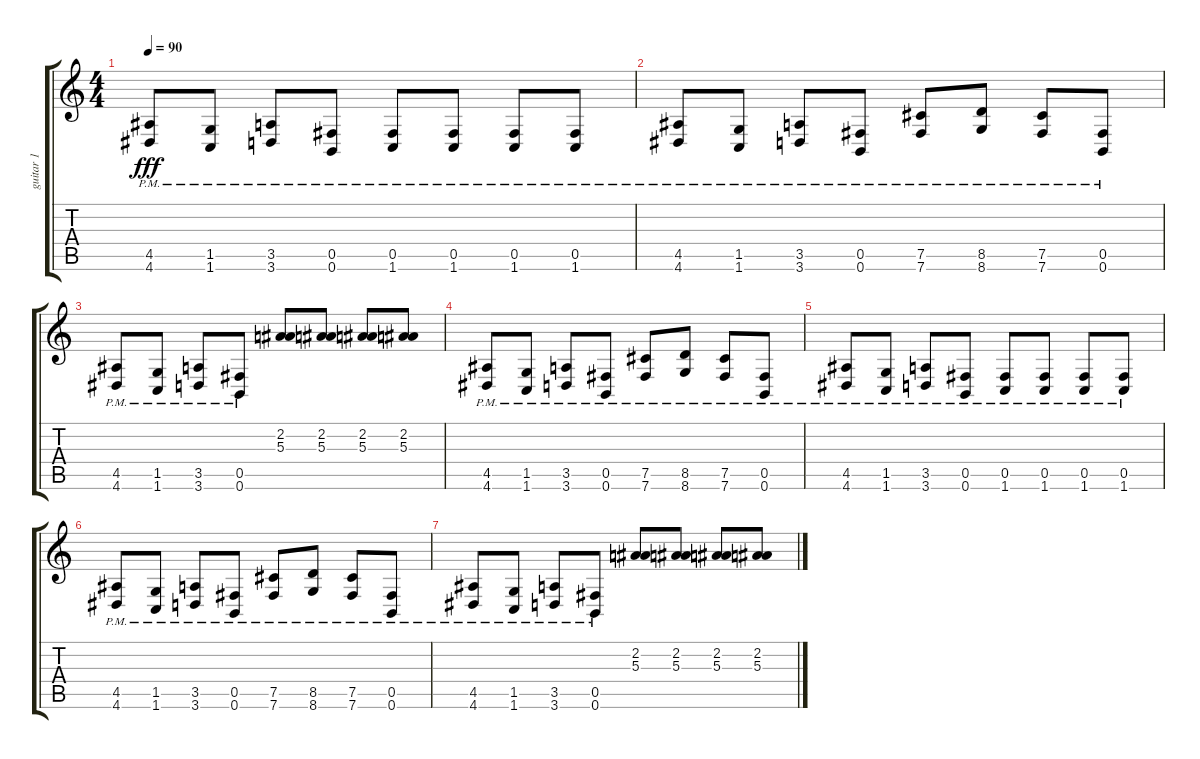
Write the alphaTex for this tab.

\track ("guitar 1" "guitar 1") {instrument distortionguitar}
\staff {score tabs}
\tuning (Db4 Ab3 E3 B2 Gb2 B1) {hide}
\ts (4 4)
\tempo 90
\clef g2
\ks c
(4.5{pm} 4.6{pm}).8{dy fff} (1.5{pm} 1.6{pm}).8 (3.5{pm} 3.6{pm}).8 (0.5{pm} 0.6{pm}).8 (0.5{pm} 1.6{pm}).8 (0.5{pm} 1.6{pm}).8 (0.5{pm} 1.6{pm}).8 (0.5{pm} 1.6{pm}).8 |
(4.5{pm} 4.6{pm}).8 (1.5{pm} 1.6{pm}).8 (3.5{pm} 3.6{pm}).8 (0.5{pm} 0.6{pm}).8 (7.5{pm} 7.6{pm}).8 (8.5{pm} 8.6{pm}).8 (7.5{pm} 7.6{pm}).8 (0.5{pm} 0.6{pm}).8 |
(4.5{pm} 4.6{pm}).8 (1.5{pm} 1.6{pm}).8 (3.5{pm} 3.6{pm}).8 (0.5{pm} 0.6{pm}).8 (2.2 5.3).8 (2.2 5.3).8 (2.2 5.3).8 (2.2 5.3).8 |
(4.5{pm} 4.6{pm}).8 (1.5{pm} 1.6{pm}).8 (3.5{pm} 3.6{pm}).8 (0.5{pm} 0.6{pm}).8 (7.5{pm} 7.6{pm}).8 (8.5{pm} 8.6{pm}).8 (7.5{pm} 7.6{pm}).8 (0.5{pm} 0.6{pm}).8 |
(4.5{pm} 4.6{pm}).8 (1.5{pm} 1.6{pm}).8 (3.5{pm} 3.6{pm}).8 (0.5{pm} 0.6{pm}).8 (0.5{pm} 1.6{pm}).8 (0.5{pm} 1.6{pm}).8 (0.5{pm} 1.6{pm}).8 (0.5{pm} 1.6{pm}).8 |
(4.5{pm} 4.6{pm}).8 (1.5{pm} 1.6{pm}).8 (3.5{pm} 3.6{pm}).8 (0.5{pm} 0.6{pm}).8 (7.5{pm} 7.6{pm}).8 (8.5{pm} 8.6{pm}).8 (7.5{pm} 7.6{pm}).8 (0.5{pm} 0.6{pm}).8 |
(4.5{pm} 4.6{pm}).8 (1.5{pm} 1.6{pm}).8 (3.5{pm} 3.6{pm}).8 (0.5{pm} 0.6{pm}).8 (2.2 5.3).8 (2.2 5.3).8 (2.2 5.3).8 (2.2 5.3).8
